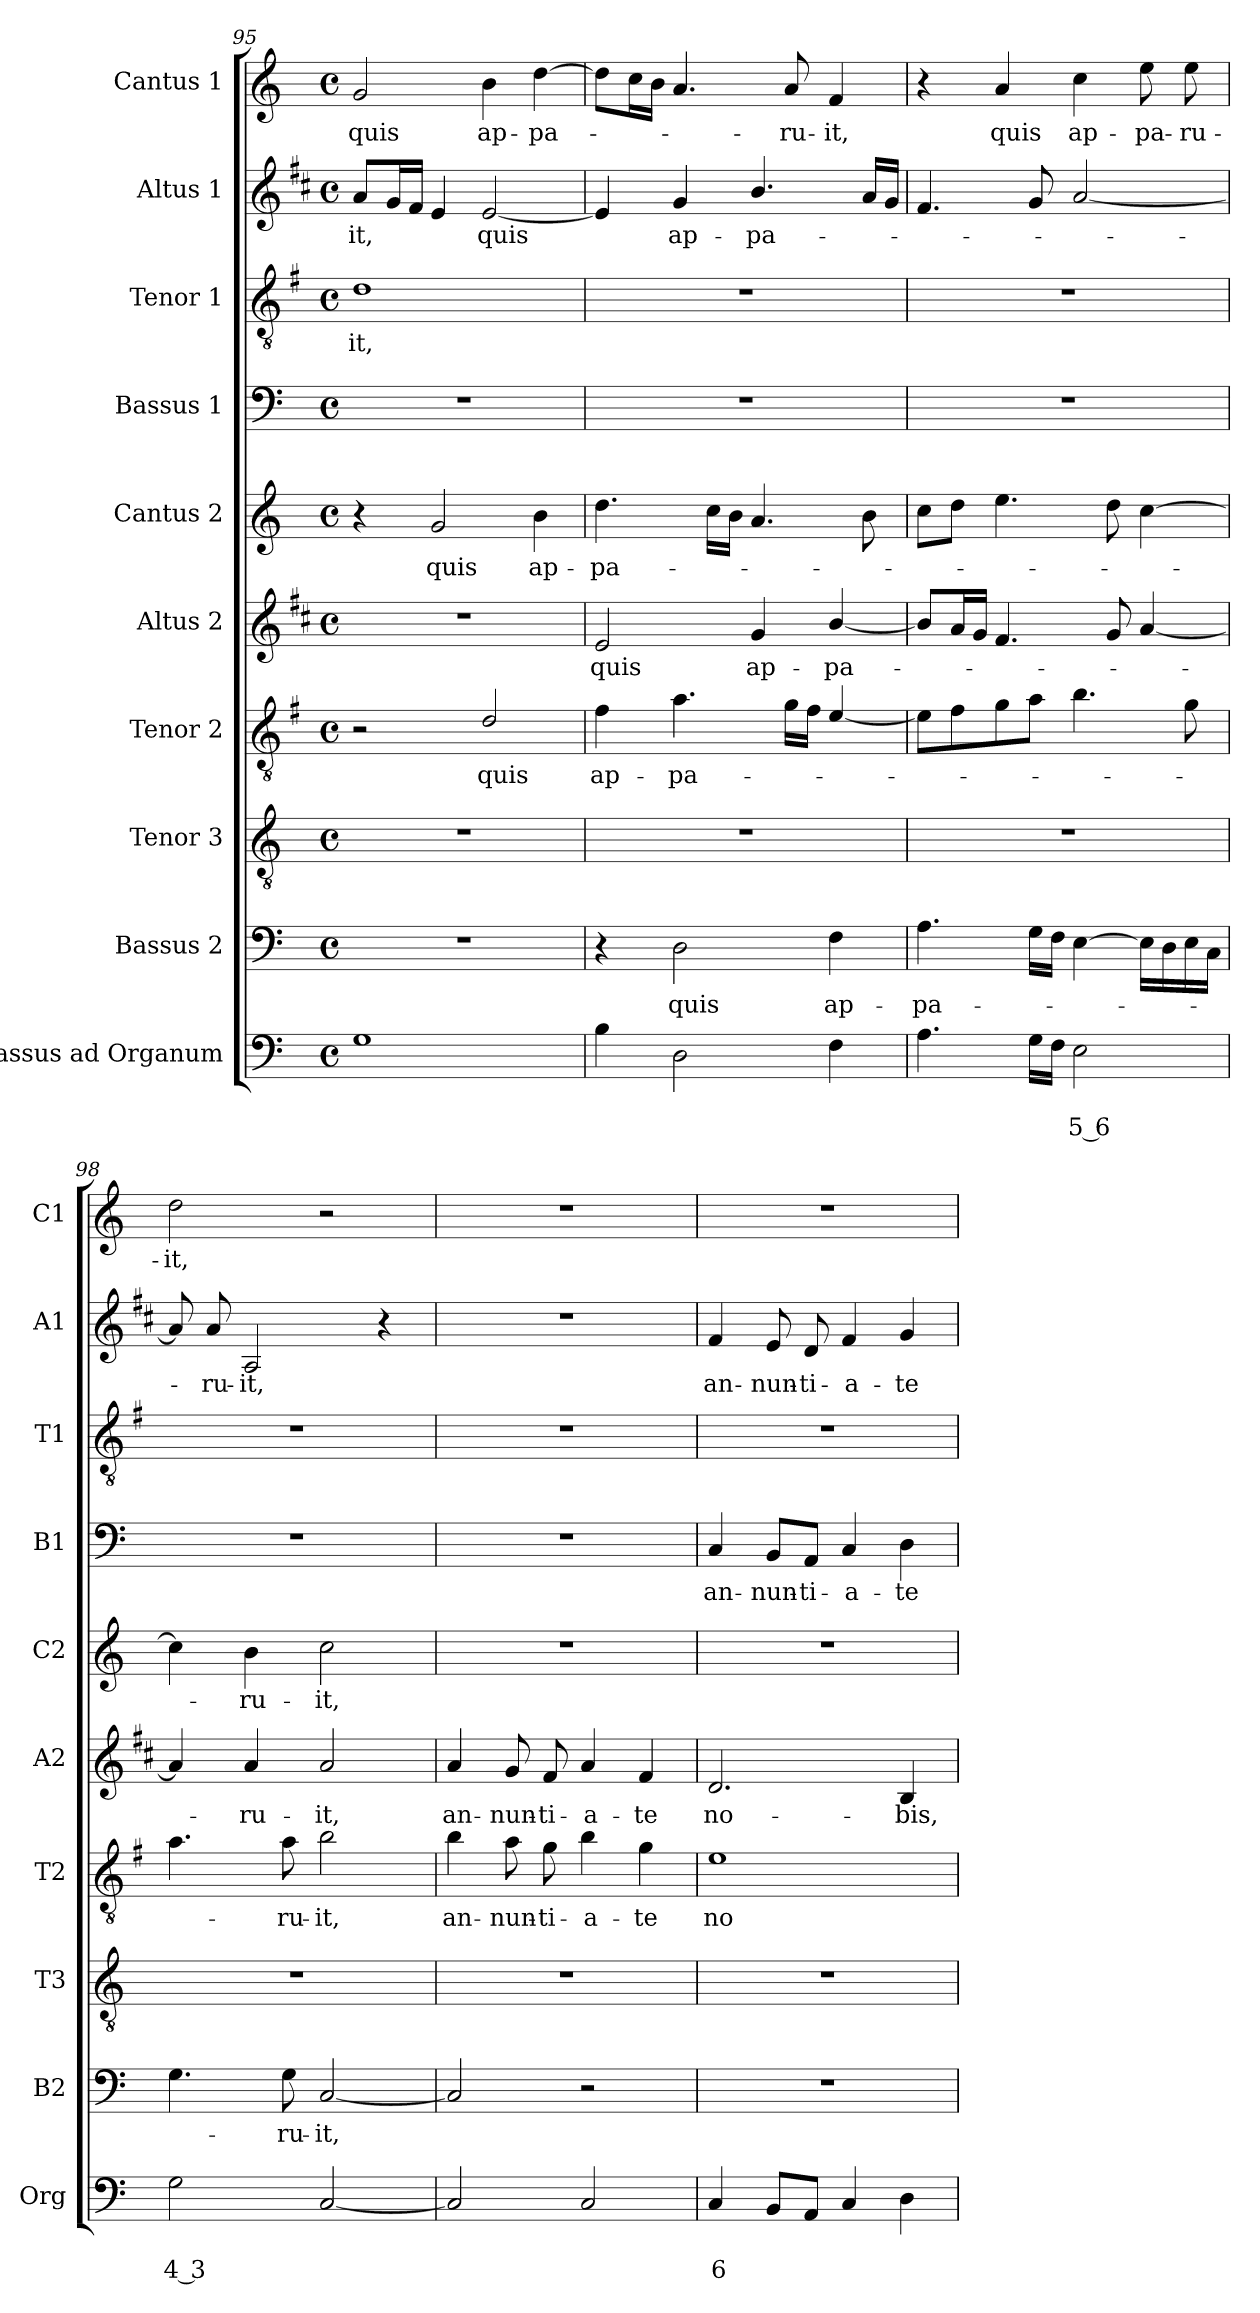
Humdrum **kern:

**kern	**text	**text	**kern	**text	**kern	**kern	**text	**kern	**text	**kern	**text	**kern	**text	**kern	**text	**kern	**text	**kern	**text
*part10	*part10	*part10	*part9	*part9	*part8	*part7	*part7	*part6	*part6	*part5	*part5	*part4	*part4	*part3	*part3	*part2	*part2	*part1	*part1
*staff10	*staff10	*staff10	*staff9	*staff9	*staff8	*staff7	*staff7	*staff6	*staff6	*staff5	*staff5	*staff4	*staff4	*staff3	*staff3	*staff2	*staff2	*staff1	*staff1
*I"Bassus ad Organum	*	*	*I"Bassus 2	*	*I"Tenor 3	*I"Tenor 2	*	*I"Altus 2	*	*I"Cantus 2	*	*I"Bassus 1	*	*I"Tenor 1	*	*I"Altus 1	*	*I"Cantus 1	*
*I'Org	*	*	*I'B2	*	*I'T3	*I'T2	*	*I'A2	*	*I'C2	*	*I'B1	*	*I'T1	*	*I'A1	*	*I'C1	*
*clefF4	*	*	*clefF4	*	*clefGv2	*clefGv2	*	*clefG2	*	*clefG2	*	*clefF4	*	*clefGv2	*	*clefG2	*	*clefG2	*
*	*	*	*	*	*	*ITrd4c7	*	*ITrd1c2	*	*	*	*	*	*ITrd4c7	*	*ITrd1c2	*	*	*
*k[]	*	*	*k[]	*	*k[]	*k[]	*	*k[]	*	*k[]	*	*k[]	*	*k[]	*	*k[]	*	*k[]	*
*C:	*	*	*C:	*	*C:	*C:	*	*C:	*	*C:	*	*C:	*	*C:	*	*C:	*	*C:	*
*M4/4	*	*	*M4/4	*	*M4/4	*M4/4	*	*M4/4	*	*M4/4	*	*M4/4	*	*M4/4	*	*M4/4	*	*M4/4	*
*met(c)	*	*	*met(c)	*	*met(c)	*met(c)	*	*met(c)	*	*met(c)	*	*met(c)	*	*met(c)	*	*met(c)	*	*met(c)	*
=95	=95	=95	=95	=95	=95	=95	=95	=95	=95	=95	=95	=95	=95	=95	=95	=95	=95	=95	=95
!	!	!	!	!	!	!	!	!	!	!	!	!	!	!	!LO:LY:b	!	!LO:LY:b	!	!LO:LY:b
1G	.	.	1r	.	1r	2r	.	1r	.	4r	.	1r	.	1G	-it,	8g/L	-it,	2g/	quis
.	.	.	.	.	.	.	.	.	.	.	.	.	.	.	.	16f/L	.	.	.
.	.	.	.	.	.	.	.	.	.	.	.	.	.	.	.	16e/JJ	.	.	.
!	!	!	!	!	!	!	!	!	!	!	!LO:LY:b	!	!	!	!	!	!	!	!
.	.	.	.	.	.	.	.	.	.	2g/	quis	.	.	.	.	4d/	.	.	.
!	!	!	!	!	!	!	!LO:LY:b	!	!	!	!	!	!	!	!	!	!LO:LY:b	!	!LO:LY:b
.	.	.	.	.	.	2G/	quis	.	.	.	.	.	.	.	.	[2d/	quis	4b\	ap-
!	!	!	!	!	!	!	!	!	!	!	!LO:LY:b	!	!	!	!	!	!	!	!LO:LY:b
.	.	.	.	.	.	.	.	.	.	4b\	ap-	.	.	.	.	.	.	[4dd\	-pa-
=96	=96	=96	=96	=96	=96	=96	=96	=96	=96	=96	=96	=96	=96	=96	=96	=96	=96	=96	=96
!	!	!	!	!	!	!	!LO:LY:b	!	!LO:LY:b	!	!LO:LY:b	!	!	!	!	!	!	!	!
4B\	.	.	4r	.	1r	4B\	ap-	2d/	quis	4.dd\	-pa-	1r	.	1r	.	4d/]	.	8dd\L]	.
.	.	.	.	.	.	.	.	.	.	.	.	.	.	.	.	.	.	16cc\L	.
.	.	.	.	.	.	.	.	.	.	.	.	.	.	.	.	.	.	16b\JJ	.
!	!	!	!	!LO:LY:b	!	!	!LO:LY:b	!	!	!	!	!	!	!	!	!	!LO:LY:b	!	!
2D\	.	.	2D\	quis	.	4.d\	-pa-	.	.	.	.	.	.	.	.	4f/	ap-	4.a/	.
.	.	.	.	.	.	.	.	.	.	16cc\LL	.	.	.	.	.	.	.	.	.
.	.	.	.	.	.	.	.	.	.	16b\JJ	.	.	.	.	.	.	.	.	.
!	!	!	!	!	!	!	!	!	!LO:LY:b	!	!	!	!	!	!	!	!LO:LY:b	!	!
.	.	.	.	.	.	.	.	4f/	ap-	4.a/	.	.	.	.	.	4.a/	-pa-	.	.
!	!	!	!	!	!	!	!	!	!	!	!	!	!	!	!	!	!	!	!LO:LY:b
.	.	.	.	.	.	16c\LL	.	.	.	.	.	.	.	.	.	.	.	8a/	-ru-
.	.	.	.	.	.	16B\JJ	.	.	.	.	.	.	.	.	.	.	.	.	.
!	!	!	!	!LO:LY:b	!	!	!	!	!LO:LY:b	!	!	!	!	!	!	!	!	!	!LO:LY:b
4F\	.	.	4F\	ap-	.	[4A/	.	[4a/	-pa-	.	.	.	.	.	.	.	.	4f/	-it,
.	.	.	.	.	.	.	.	.	.	8b\	.	.	.	.	.	16g/LL	.	.	.
.	.	.	.	.	.	.	.	.	.	.	.	.	.	.	.	16f/JJ	.	.	.
!!LO:LB:g=z
=97	=97	=97	=97	=97	=97	=97	=97	=97	=97	=97	=97	=97	=97	=97	=97	=97	=97	=97	=97
!	!	!	!	!LO:LY:b	!	!	!	!	!	!	!	!	!	!	!	!	!	!	!
4.A\	.	.	4.A\	-pa-	1r	8A\L]	.	8a/L]	.	8cc\L	.	1r	.	1r	.	4.e/	.	4r	.
.	.	.	.	.	.	8B\	.	16g/L	.	8dd\J	.	.	.	.	.	.	.	.	.
.	.	.	.	.	.	.	.	16f/JJ	.	.	.	.	.	.	.	.	.	.	.
!	!	!	!	!	!	!	!	!	!	!	!	!	!	!	!	!	!	!	!LO:LY:b
.	.	.	.	.	.	8c\	.	4.e/	.	4.ee\	.	.	.	.	.	.	.	4a/	quis
16G\LL	.	.	16G\LL	.	.	8d\J	.	.	.	.	.	.	.	.	.	8f/	.	.	.
16F\JJ	.	.	16F\JJ	.	.	.	.	.	.	.	.	.	.	.	.	.	.	.	.
!	!	!LO:LY:b	!	!	!	!	!	!	!	!	!	!	!	!	!	!	!	!	!LO:LY:b
2E\	.	5 6	[4E\	.	.	4.e\	.	.	.	.	.	.	.	.	.	[2g/	.	4cc\	ap-
.	.	.	.	.	.	.	.	8f/	.	8dd\	.	.	.	.	.	.	.	.	.
!	!	!	!	!	!	!	!	!	!	!	!	!	!	!	!	!	!	!	!LO:LY:b
.	.	.	16E\LL]	.	.	.	.	[4g/	.	[4cc\	.	.	.	.	.	.	.	8ee\	-pa-
.	.	.	16D\	.	.	.	.	.	.	.	.	.	.	.	.	.	.	.	.
!	!	!	!	!	!	!	!	!	!	!	!	!	!	!	!	!	!	!	!LO:LY:b
.	.	.	16E\	.	.	8c\	.	.	.	.	.	.	.	.	.	.	.	8ee\	-ru-
.	.	.	16C\JJ	.	.	.	.	.	.	.	.	.	.	.	.	.	.	.	.
=98	=98	=98	=98	=98	=98	=98	=98	=98	=98	=98	=98	=98	=98	=98	=98	=98	=98	=98	=98
!	!	!LO:LY:b	!	!	!	!	!	!	!	!	!	!	!	!	!	!	!	!	!LO:LY:b
2G\	.	4 3	4.G\	.	1r	4.d\	.	4g/]	.	4cc\]	.	1r	.	1r	.	8g/]	.	2dd\	-it,
!	!	!	!	!	!	!	!	!	!	!	!	!	!	!	!	!	!LO:LY:b	!	!
.	.	.	.	.	.	.	.	.	.	.	.	.	.	.	.	8g/	-ru-	.	.
!	!	!	!	!	!	!	!	!	!LO:LY:b	!	!LO:LY:b	!	!	!	!	!	!LO:LY:b	!	!
.	.	.	.	.	.	.	.	4g/	-ru-	4b\	-ru-	.	.	.	.	2G/	-it,	.	.
!	!	!	!	!LO:LY:b	!	!	!LO:LY:b	!	!	!	!	!	!	!	!	!	!	!	!
.	.	.	8G\	-ru-	.	8d\	-ru-	.	.	.	.	.	.	.	.	.	.	.	.
!	!	!	!	!LO:LY:b	!	!	!LO:LY:b	!	!LO:LY:b	!	!LO:LY:b	!	!	!	!	!	!	!	!
[2C/	.	.	[2C/	-it,	.	2e\	-it,	2g/	-it,	2cc\	-it,	.	.	.	.	.	.	2r	.
.	.	.	.	.	.	.	.	.	.	.	.	.	.	.	.	4r	.	.	.
=99	=99	=99	=99	=99	=99	=99	=99	=99	=99	=99	=99	=99	=99	=99	=99	=99	=99	=99	=99
!	!	!	!	!	!	!	!LO:LY:b	!	!LO:LY:b	!	!	!	!	!	!	!	!	!	!
2C/]	.	.	2C/]	.	1r	4e\	an-	4g/	an-	1r	.	1r	.	1r	.	1r	.	1r	.
!	!	!	!	!	!	!	!LO:LY:b	!	!LO:LY:b	!	!	!	!	!	!	!	!	!	!
.	.	.	.	.	.	8d\	-nun-	8f/	-nun-	.	.	.	.	.	.	.	.	.	.
!	!	!	!	!	!	!	!LO:LY:b	!	!LO:LY:b	!	!	!	!	!	!	!	!	!	!
.	.	.	.	.	.	8c\	-ti-	8e/	-ti-	.	.	.	.	.	.	.	.	.	.
!	!	!	!	!	!	!	!LO:LY:b	!	!LO:LY:b	!	!	!	!	!	!	!	!	!	!
2C/	.	.	2r	.	.	4e\	-a-	4g/	-a-	.	.	.	.	.	.	.	.	.	.
!	!	!	!	!	!	!	!LO:LY:b	!	!LO:LY:b	!	!	!	!	!	!	!	!	!	!
.	.	.	.	.	.	4c\	-te	4e/	-te	.	.	.	.	.	.	.	.	.	.
=100	=100	=100	=100	=100	=100	=100	=100	=100	=100	=100	=100	=100	=100	=100	=100	=100	=100	=100	=100
!	!	!LO:LY:b	!	!	!	!	!LO:LY:b	!	!LO:LY:b	!	!	!	!LO:LY:b	!	!	!	!LO:LY:b	!	!
4C/	.	6	1r	.	1r	1A	no-	2.c/	no-	1r	.	4C/	an-	1r	.	4e/	an-	1r	.
!	!	!	!	!	!	!	!	!	!	!	!	!	!LO:LY:b	!	!	!	!LO:LY:b	!	!
8BB/L	.	.	.	.	.	.	.	.	.	.	.	8BB/L	-nun-	.	.	8d/	-nun-	.	.
!	!	!	!	!	!	!	!	!	!	!	!	!	!LO:LY:b	!	!	!	!LO:LY:b	!	!
8AA/J	.	.	.	.	.	.	.	.	.	.	.	8AA/J	-ti-	.	.	8c/	-ti-	.	.
!	!	!	!	!	!	!	!	!	!	!	!	!	!LO:LY:b	!	!	!	!LO:LY:b	!	!
4C/	.	.	.	.	.	.	.	.	.	.	.	4C/	-a-	.	.	4e/	-a-	.	.
!	!	!	!	!	!	!	!	!	!LO:LY:b	!	!	!	!LO:LY:b	!	!	!	!LO:LY:b	!	!
4D\	.	.	.	.	.	.	.	4A/	-bis,	.	.	4D\	-te	.	.	4f/	-te	.	.
=	=	=	=	=	=	=	=	=	=	=	=	=	=	=	=	=	=	=	=
*-	*-	*-	*-	*-	*-	*-	*-	*-	*-	*-	*-	*-	*-	*-	*-	*-	*-	*-	*-
